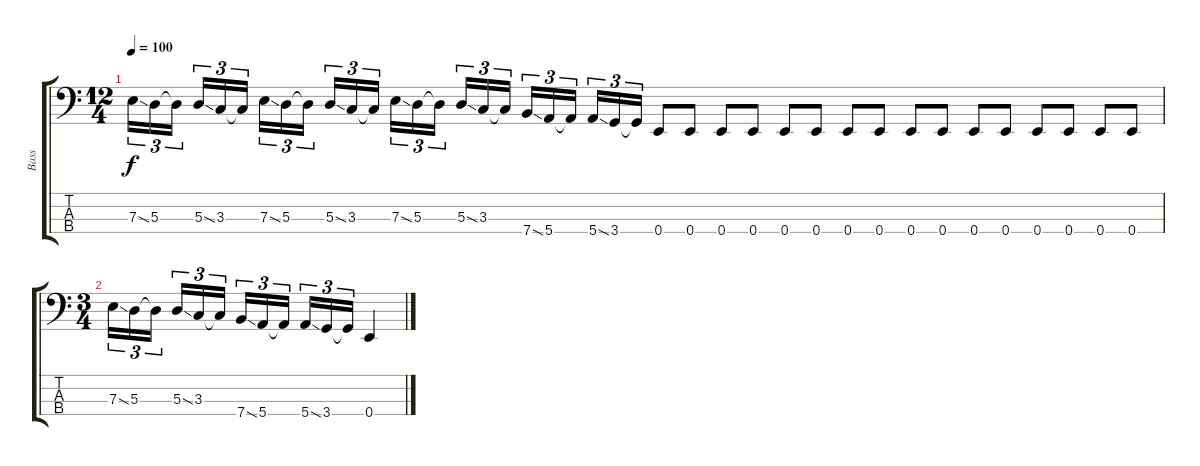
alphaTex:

\track ("Bass" "Bass") {instrument electricbassfinger}
\staff {score tabs}
\tuning (G2 D2 A1 E1) {hide}
\ts (12 4)
\tempo 100
\clef f4
\ks c
7.3{ss}.16{tu (3 2) dy f} 5.3.16{tu (3 2)} 5.3{t}.16{tu (3 2)} 5.3{ss}.16{tu (3 2)} 3.3.16{tu (3 2)} 3.3{t}.16{tu (3 2)} 7.3{ss}.16{tu (3 2)} 5.3.16{tu (3 2)} 5.3{t}.16{tu (3 2)} 5.3{ss}.16{tu (3 2)} 3.3.16{tu (3 2)} 3.3{t}.16{tu (3 2)} 7.3{ss}.16{tu (3 2)} 5.3.16{tu (3 2)} 5.3{t}.16{tu (3 2)} 5.3{ss}.16{tu (3 2)} 3.3.16{tu (3 2)} 3.3{t}.16{tu (3 2)} 7.4{ss}.16{tu (3 2)} 5.4.16{tu (3 2)} 5.4{t}.16{tu (3 2)} 5.4{ss}.16{tu (3 2)} 3.4.16{tu (3 2)} 3.4{t}.16{tu (3 2)} 0.4.8 0.4.8 0.4.8 0.4.8 0.4.8 0.4.8 0.4.8 0.4.8 0.4.8 0.4.8 0.4.8 0.4.8 0.4.8 0.4.8 0.4.8 0.4.8 |
\ts (3 4)
7.3{ss}.16{tu (3 2)} 5.3.16{tu (3 2)} 5.3{t}.16{tu (3 2)} 5.3{ss}.16{tu (3 2)} 3.3.16{tu (3 2)} 3.3{t}.16{tu (3 2)} 7.4{ss}.16{tu (3 2)} 5.4.16{tu (3 2)} 5.4{t}.16{tu (3 2)} 5.4{ss}.16{tu (3 2)} 3.4.16{tu (3 2)} 3.4{t}.16{tu (3 2)} 0.4.4
